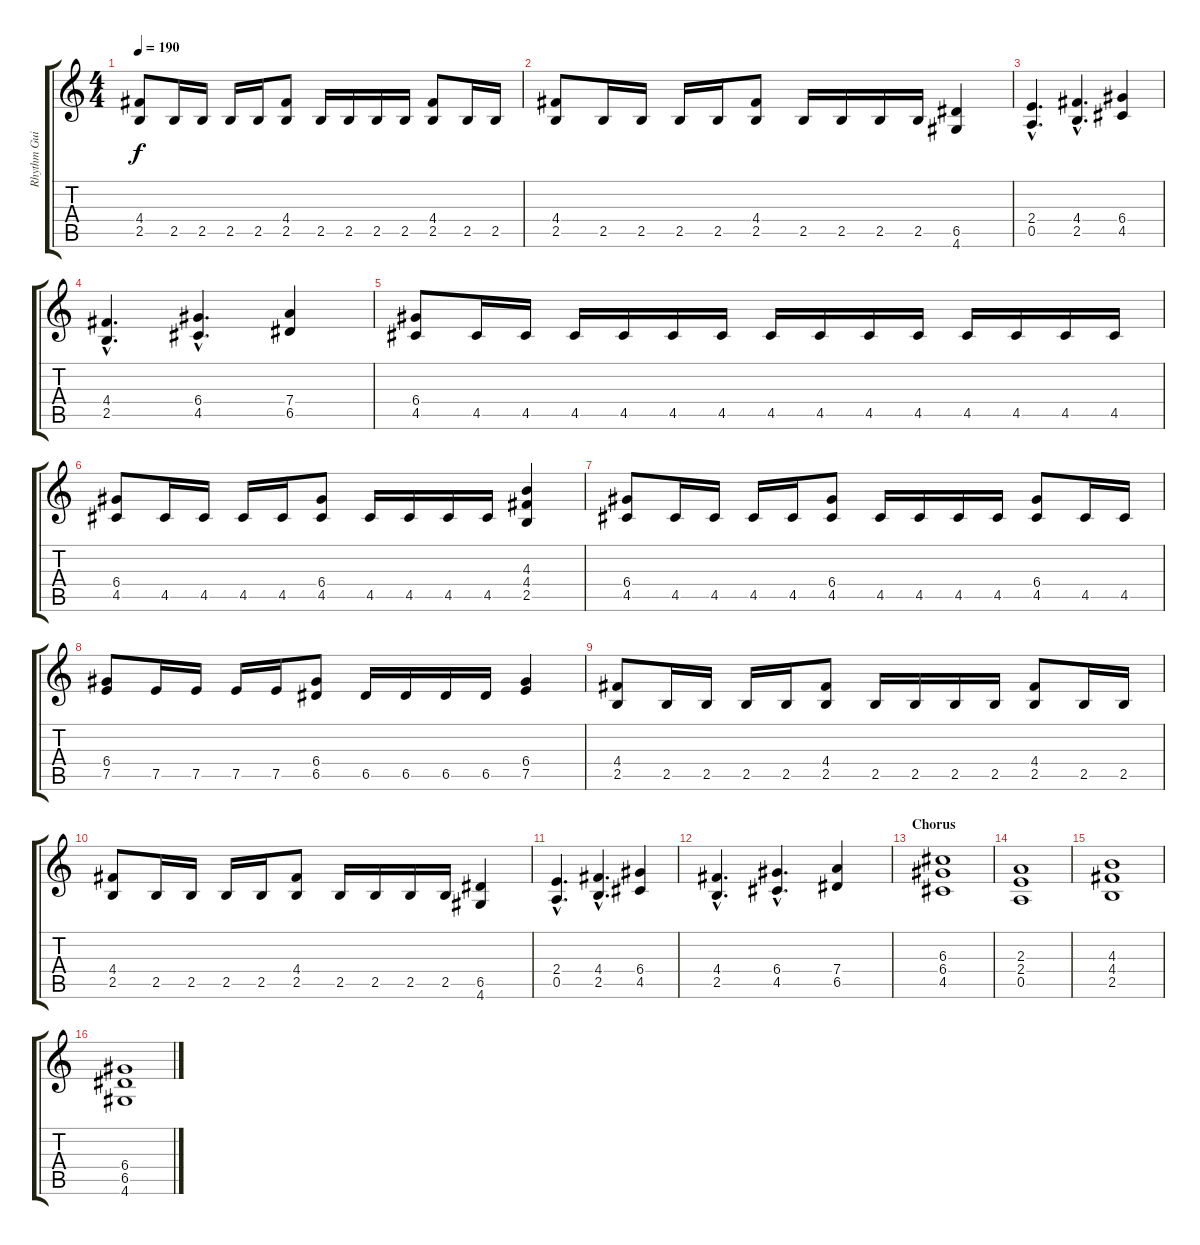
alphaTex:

\track ("Rhythm Guitar Right" "Rhythm Gui") {instrument overdrivenguitar}
\staff {score tabs}
\tuning (E4 B3 G3 D3 A2 E2) {hide}
\ts (4 4)
\tempo 190
\clef g2
\ks c
(4.4 2.5).8{dy f} 2.5.16 2.5.16 2.5.16 2.5.16 (4.4 2.5).8 2.5.16 2.5.16 2.5.16 2.5.16 (4.4 2.5).8 2.5.16 2.5.16 |
(4.4 2.5).8 2.5.16 2.5.16 2.5.16 2.5.16 (4.4 2.5).8 2.5.16 2.5.16 2.5.16 2.5.16 (6.5 4.6).4 |
(2.4{hac} 0.5{hac}).4{d} (4.4{hac} 2.5{hac}).4{d} (6.4 4.5).4 |
(4.4{hac} 2.5{hac}).4{d} (6.4{hac} 4.5{hac}).4{d} (7.4 6.5).4 |
(6.4 4.5).8 4.5.16 4.5.16 4.5.16 4.5.16 4.5.16 4.5.16 4.5.16 4.5.16 4.5.16 4.5.16 4.5.16 4.5.16 4.5.16 4.5.16 |
(6.4 4.5).8 4.5.16 4.5.16 4.5.16 4.5.16 (6.4 4.5).8 4.5.16 4.5.16 4.5.16 4.5.16 (4.3 4.4 2.5).4 |
(6.4 4.5).8 4.5.16 4.5.16 4.5.16 4.5.16 (6.4 4.5).8 4.5.16 4.5.16 4.5.16 4.5.16 (6.4 4.5).8 4.5.16 4.5.16 |
(6.4 7.5).8 7.5.16 7.5.16 7.5.16 7.5.16 (6.4 6.5).8 6.5.16 6.5.16 6.5.16 6.5.16 (6.4 7.5).4 |
(4.4 2.5).8 2.5.16 2.5.16 2.5.16 2.5.16 (4.4 2.5).8 2.5.16 2.5.16 2.5.16 2.5.16 (4.4 2.5).8 2.5.16 2.5.16 |
(4.4 2.5).8 2.5.16 2.5.16 2.5.16 2.5.16 (4.4 2.5).8 2.5.16 2.5.16 2.5.16 2.5.16 (6.5 4.6).4 |
(2.4{hac} 0.5{hac}).4{d} (4.4{hac} 2.5{hac}).4{d} (6.4 4.5).4 |
(4.4{hac} 2.5{hac}).4{d} (6.4{hac} 4.5{hac}).4{d} (7.4 6.5).4 |
\section ("" "Chorus")
(6.3 6.4 4.5).1 |
(2.3 2.4 0.5).1 |
(4.3 4.4 2.5).1 |
(6.4 6.5 4.6).1
